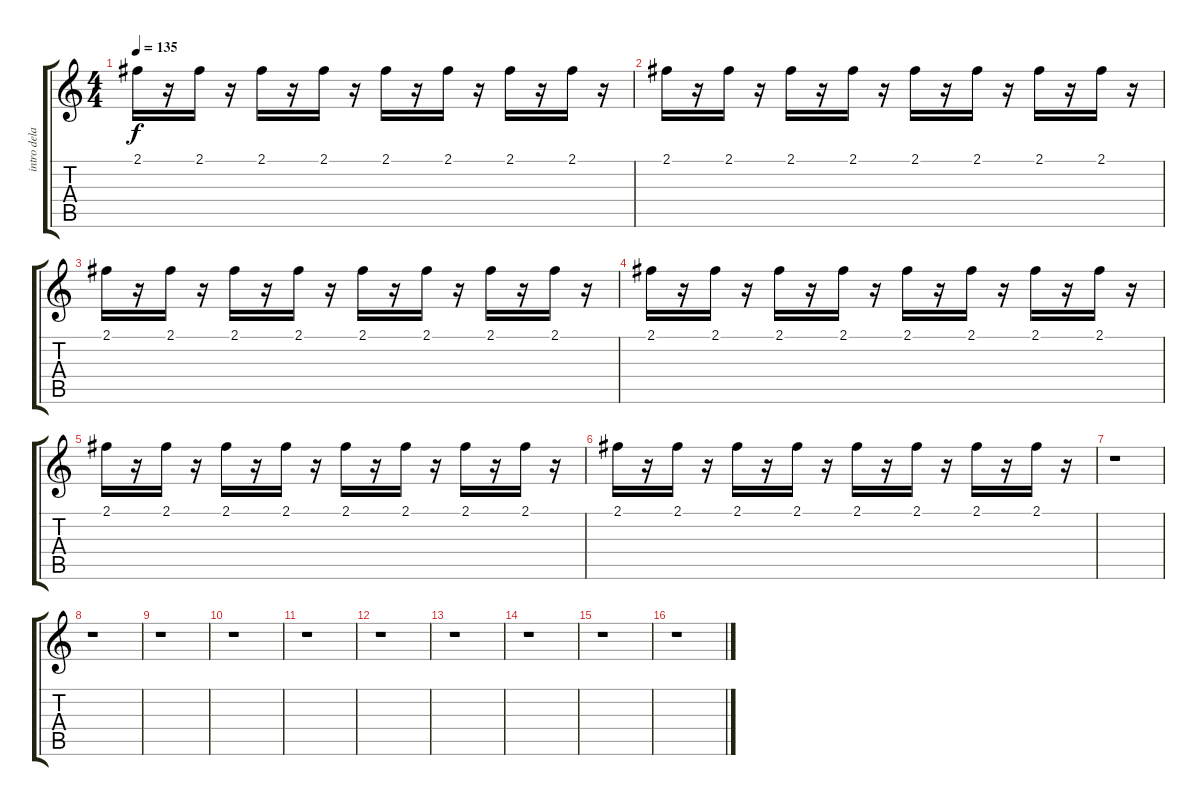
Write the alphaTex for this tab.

\track ("intro delay" "intro dela") {instrument overdrivenguitar}
\staff {score tabs}
\tuning (E4 B3 G3 D3 A2 E2) {hide}
\ts (4 4)
\tempo 135
\clef g2
\ks c
2.1.16{dy f} r.16 2.1.16 r.16 2.1.16 r.16 2.1.16 r.16 2.1.16 r.16 2.1.16 r.16 2.1.16 r.16 2.1.16 r.16 |
2.1.16 r.16 2.1.16 r.16 2.1.16 r.16 2.1.16 r.16 2.1.16 r.16 2.1.16 r.16 2.1.16 r.16 2.1.16 r.16 |
2.1.16 r.16 2.1.16 r.16 2.1.16 r.16 2.1.16 r.16 2.1.16 r.16 2.1.16 r.16 2.1.16 r.16 2.1.16 r.16 |
2.1.16 r.16 2.1.16 r.16 2.1.16 r.16 2.1.16 r.16 2.1.16 r.16 2.1.16 r.16 2.1.16 r.16 2.1.16 r.16 |
2.1.16 r.16 2.1.16 r.16 2.1.16 r.16 2.1.16 r.16 2.1.16 r.16 2.1.16 r.16 2.1.16 r.16 2.1.16 r.16 |
2.1.16 r.16 2.1.16 r.16 2.1.16 r.16 2.1.16 r.16 2.1.16 r.16 2.1.16 r.16 2.1.16 r.16 2.1.16 r.16 |
r.1 |
r.1 |
r.1 |
r.1 |
r.1 |
r.1 |
r.1 |
r.1 |
r.1 |
r.1
